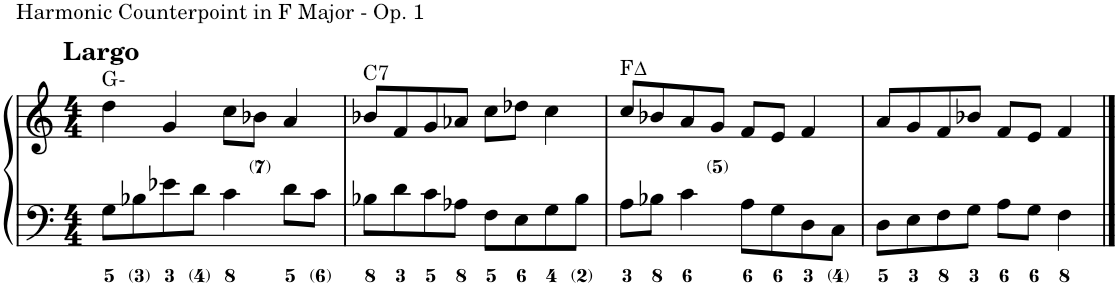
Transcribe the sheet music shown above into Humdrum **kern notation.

**kern	**kern
*part1	*part1
*staff2	*staff1
*I"Piano	*
*I'Pno.	*
*clefF4	*clefG2
*k[]	*k[]
*M4/4	*M4/4
=1	=1
!	!LO:TX:a:t=Harmonic Counterpoint in F Major - Op. 1
!	!LO:TX:a:B:t=Largo
!	!LO:TX:a:t=G-
!LO:TX:a:t=Harmonic Counterpoint in F Major - Op. 1	!
8G\L	4dd\
8B-X\	.
8e-X\	4g/
8d\J	.
4c\	8cc\L
.	8b-X\J
8d\L	4a/
8c\J	.
=2	=2
!	!LO:TX:a:t=C7
8B-X\L	8b-X/L
8d\	8f/
8c\	8g/
8A-X\J	8a-X/J
8F\L	8cc\L
8E\	8dd-X\J
8G\	4cc\
8B-\J	.
=3	=3
!	!LO:TX:a:t=F∆
8A\L	8cc/L
8B-X\J	8b-X/
4c\	8a/
.	8g/J
8A\L	8f/L
8G\	8e/J
8D\	4f/
8C\J	.
=4	=4
8D\L	8a/L
8E\	8g/
8F\	8f/
8G\J	8b-X/J
8A\L	8f/L
8G\J	8e/J
4F\	4f/
==	==
*-	*-
